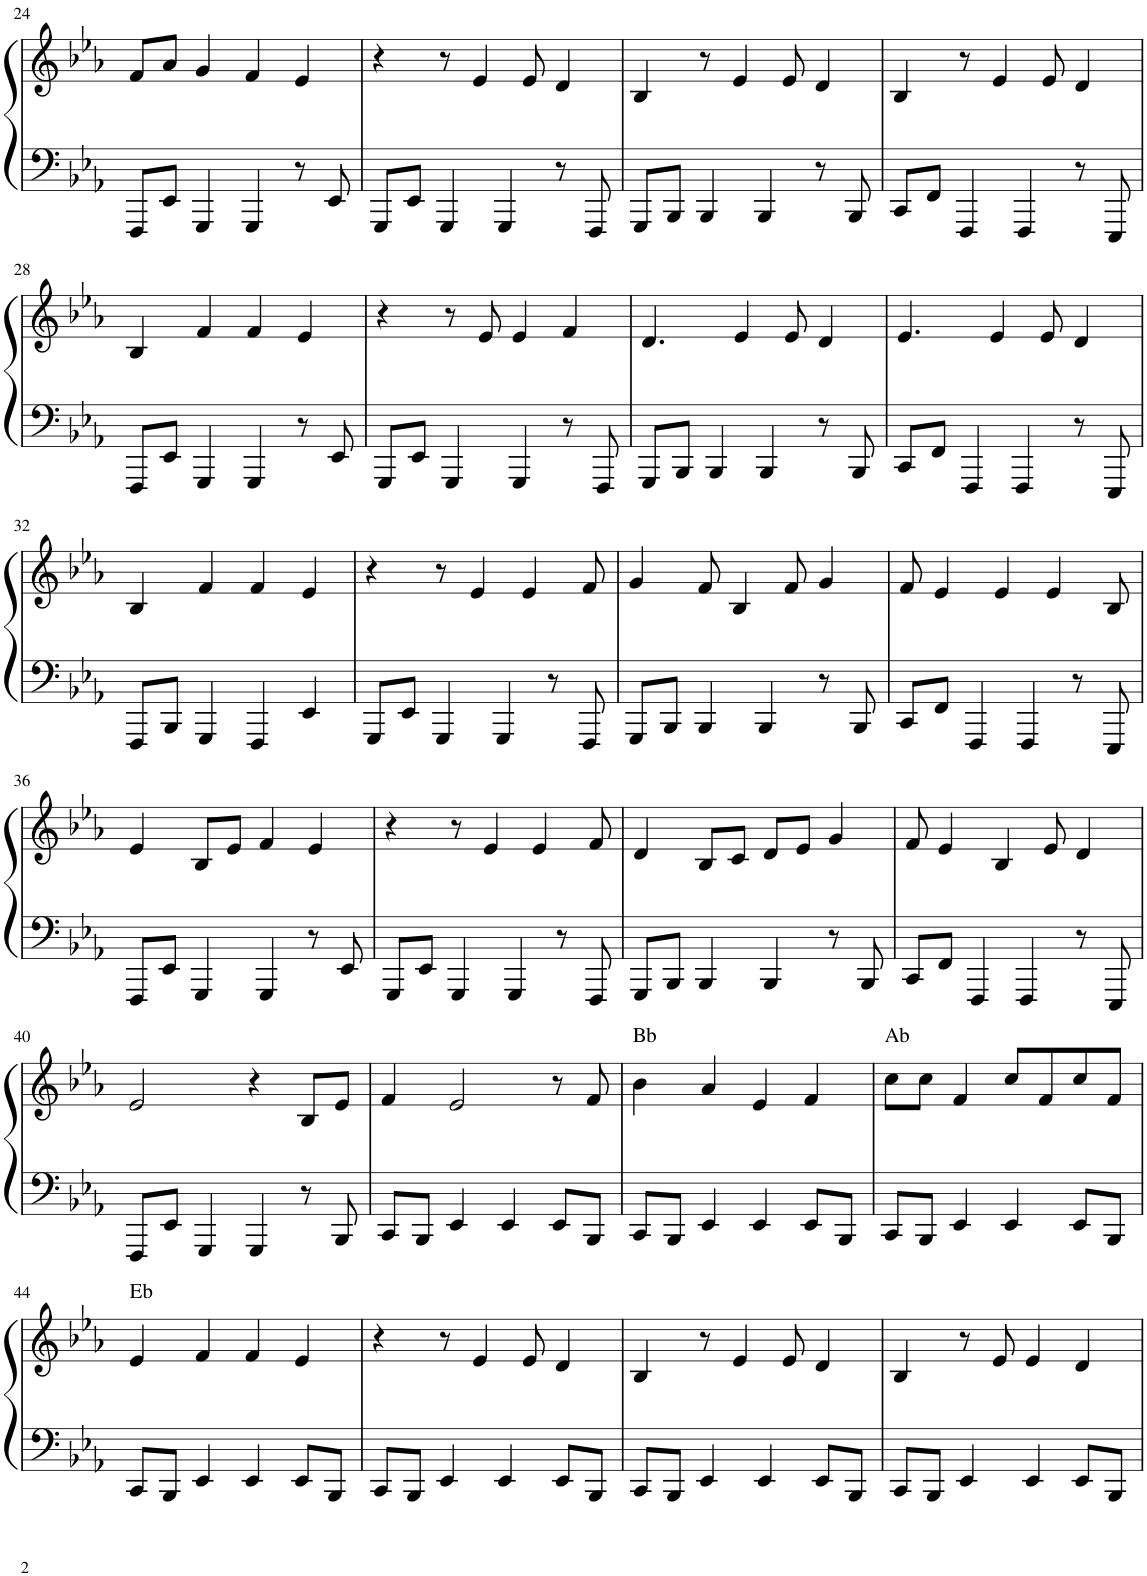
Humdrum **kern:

**kern	**kern
*part1	*part1
*staff2	*staff1
*I"Piano	*
*I'Pno.	*
!!LO:PB:g=z
*clefF4	*clefG2
*k[b-e-a-]	*k[b-e-a-]
*M4/4	*M4/4
=24	=24
8FFF/L	8f/L
8EE-/J	8a-/J
4GGG/	4g/
4GGG/	4f/
8r	4e-/
8EE-/	.
=25	=25
8GGG/L	4r
8EE-/J	.
4GGG/	8r
.	4e-/
4GGG/	.
.	8e-/
8r	4d/
8FFF/	.
=26	=26
8GGG/L	4B-/
8BBB-/J	.
4BBB-/	8r
.	4e-/
4BBB-/	.
.	8e-/
8r	4d/
8BBB-/	.
=27	=27
8CC/L	4B-/
8FF/J	.
4FFF/	8r
.	4e-/
4FFF/	.
.	8e-/
8r	4d/
8EEE-/	.
!!LO:LB:g=z
=28	=28
8FFF/L	4B-/
8EE-/J	.
4GGG/	4f/
4GGG/	4f/
8r	4e-/
8EE-/	.
=29	=29
8GGG/L	4r
8EE-/J	.
4GGG/	8r
.	8e-/
4GGG/	4e-/
8r	4f/
8FFF/	.
=30	=30
8GGG/L	4.d/
8BBB-/J	.
4BBB-/	.
.	4e-/
4BBB-/	.
.	8e-/
8r	4d/
8BBB-/	.
=31	=31
8CC/L	4.e-/
8FF/J	.
4FFF/	.
.	4e-/
4FFF/	.
.	8e-/
8r	4d/
8EEE-/	.
!!LO:LB:g=z
=32	=32
8FFF/L	4B-/
8BBB-/J	.
4GGG/	4f/
4FFF/	4f/
4EE-/	4e-/
=33	=33
8GGG/L	4r
8EE-/J	.
4GGG/	8r
.	4e-/
4GGG/	.
.	4e-/
8r	.
8FFF/	8f/
=34	=34
8GGG/L	4g/
8BBB-/J	.
4BBB-/	8f/
.	4B-/
4BBB-/	.
.	8f/
8r	4g/
8BBB-/	.
=35	=35
8CC/L	8f/
8FF/J	4e-/
4FFF/	.
.	4e-/
4FFF/	.
.	4e-/
8r	.
8EEE-/	8B-/
!!LO:LB:g=z
=36	=36
8FFF/L	4e-/
8EE-/J	.
4GGG/	8B-/L
.	8e-/J
4GGG/	4f/
8r	4e-/
8EE-/	.
=37	=37
8GGG/L	4r
8EE-/J	.
4GGG/	8r
.	4e-/
4GGG/	.
.	4e-/
8r	.
8FFF/	8f/
=38	=38
8GGG/L	4d/
8BBB-/J	.
4BBB-/	8B-/L
.	8c/J
4BBB-/	8d/L
.	8e-/J
8r	4g/
8BBB-/	.
=39	=39
8CC/L	8f/
8FF/J	4e-/
4FFF/	.
.	4B-/
4FFF/	.
.	8e-/
8r	4d/
8EEE-/	.
!!LO:LB:g=z
=40	=40
8FFF/L	2e-/
8EE-/J	.
4GGG/	.
4GGG/	4r
8r	8B-/L
8BBB-/	8e-/J
=41	=41
8CC/L	4f/
8BBB-/J	.
4EE-/	2e-/
4EE-/	.
8EE-/L	8r
8BBB-/J	8f/
=42	=42
!	!LO:TX:a:t=Bb
8CC/L	4b-\
8BBB-/J	.
4EE-/	4a-/
4EE-/	4e-/
8EE-/L	4f/
8BBB-/J	.
=43	=43
!	!LO:TX:a:t=Ab
8CC/L	8cc\L
8BBB-/J	8cc\J
4EE-/	4f/
4EE-/	8cc/L
.	8f/
8EE-/L	8cc/
8BBB-/J	8f/J
!!LO:LB:g=z
=44	=44
!	!LO:TX:a:t=Eb
8CC/L	4e-/
8BBB-/J	.
4EE-/	4f/
4EE-/	4f/
8EE-/L	4e-/
8BBB-/J	.
=45	=45
8CC/L	4r
8BBB-/J	.
4EE-/	8r
.	4e-/
4EE-/	.
.	8e-/
8EE-/L	4d/
8BBB-/J	.
=46	=46
8CC/L	4B-/
8BBB-/J	.
4EE-/	8r
.	4e-/
4EE-/	.
.	8e-/
8EE-/L	4d/
8BBB-/J	.
=47	=47
8CC/L	4B-/
8BBB-/J	.
4EE-/	8r
.	8e-/
4EE-/	4e-/
8EE-/L	4d/
8BBB-/J	.
=	=
*-	*-
